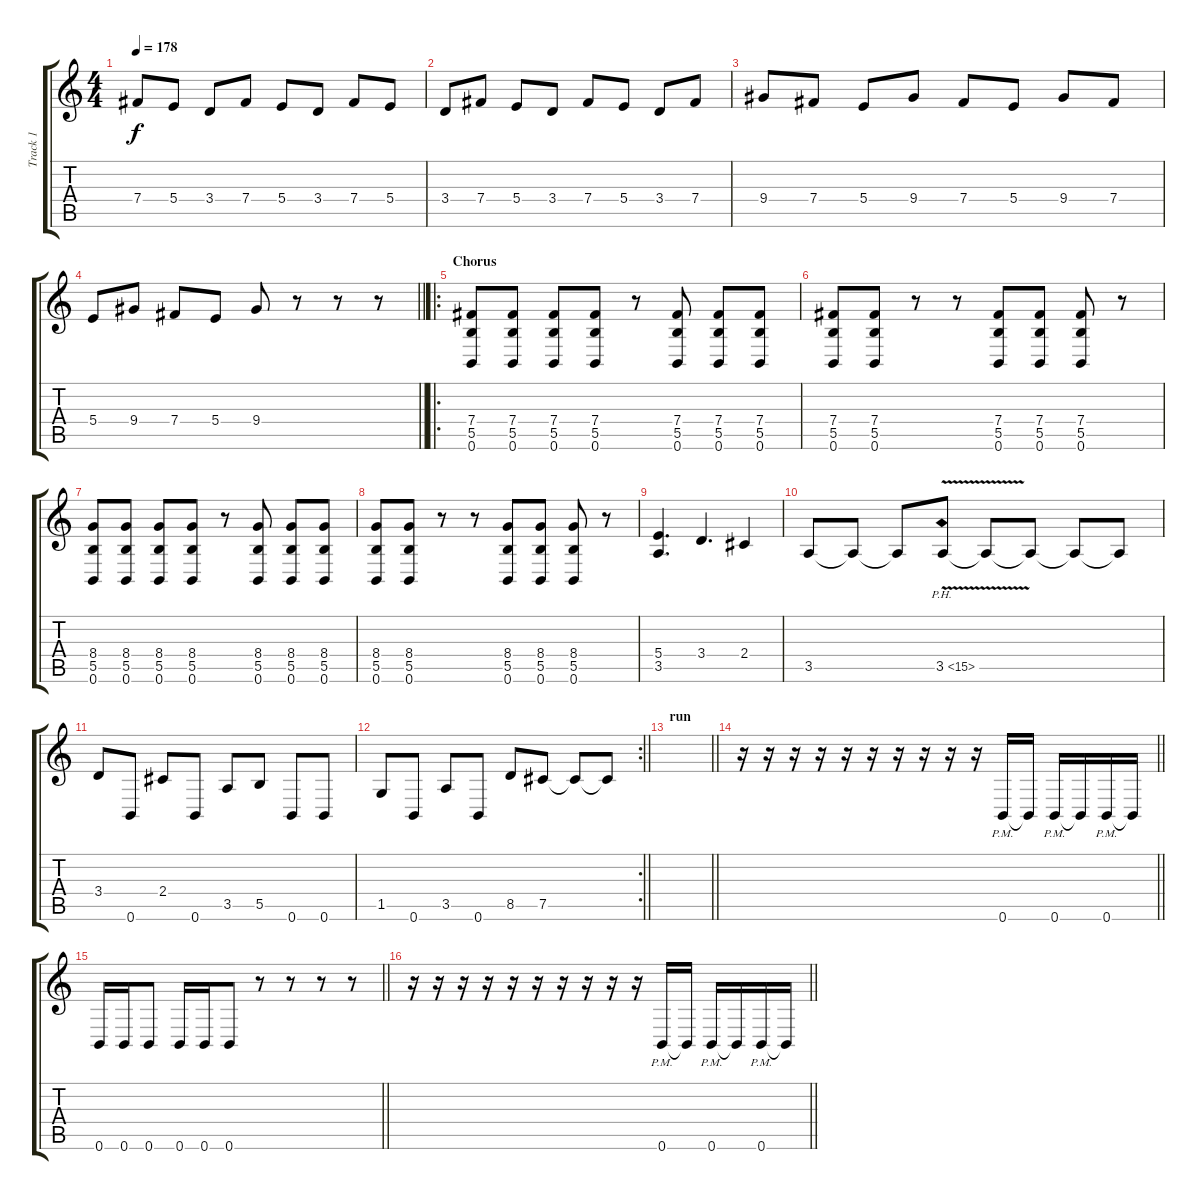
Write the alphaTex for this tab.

\track ("Track 1" "Track 1") {instrument distortionguitar}
\staff {score tabs}
\tuning (Db4 Ab3 E3 B2 Gb2 B1) {hide}
\ts (4 4)
\tempo 178
\clef g2
\ks c
7.4.8{dy f} 5.4.8 3.4.8 7.4.8 5.4.8 3.4.8 7.4.8 5.4.8 |
3.4.8 7.4.8 5.4.8 3.4.8 7.4.8 5.4.8 3.4.8 7.4.8 |
9.4.8 7.4.8 5.4.8 9.4.8 7.4.8 5.4.8 9.4.8 7.4.8 |
\barLineRight lightlight
5.4.8 9.4.8 7.4.8 5.4.8 9.4.8 r.8 r.8 r.8 |
\ro
\section ("" "Chorus")
(7.4 5.5 0.6).8 (7.4 5.5 0.6).8 (7.4 5.5 0.6).8 (7.4 5.5 0.6).8 r.8 (7.4 5.5 0.6).8 (7.4 5.5 0.6).8 (7.4 5.5 0.6).8 |
(7.4 5.5 0.6).8 (7.4 5.5 0.6).8 r.8 r.8 (7.4 5.5 0.6).8 (7.4 5.5 0.6).8 (7.4 5.5 0.6).8 r.8 |
(8.4 5.5 0.6).8 (8.4 5.5 0.6).8 (8.4 5.5 0.6).8 (8.4 5.5 0.6).8 r.8 (8.4 5.5 0.6).8 (8.4 5.5 0.6).8 (8.4 5.5 0.6).8 |
(8.4 5.5 0.6).8 (8.4 5.5 0.6).8 r.8 r.8 (8.4 5.5 0.6).8 (8.4 5.5 0.6).8 (8.4 5.5 0.6).8 r.8 |
(5.4 3.5).4{d} 3.4.4{d} 2.4.4 |
3.5.8 3.5{t}.8 3.5{t}.8 3.5{ph 12 v}.8 3.5{t}.8 3.5{t}.8 3.5{t}.8 3.5{t}.8 |
3.4.8 0.6.8 2.4.8 0.6.8 3.5.8 5.5.8 0.6.8 0.6.8 |
\rc 2
\barLineRight lightlight
1.5.8 0.6.8 3.5.8 0.6.8 8.5.8 7.5.8 7.5{t}.8 7.5{t}.8 |
\section ("" "run")
\barLineRight lightlight
|
\barLineRight lightlight
r.16 r.16 r.16 r.16 r.16 r.16 r.16 r.16 r.16 r.16 0.6{pm}.16 0.6{t}.16 0.6{pm}.16 0.6{t}.16 0.6{pm}.16 0.6{t}.16 |
\barLineRight lightlight
0.6.16 0.6.16 0.6.8 0.6.16 0.6.16 0.6.8 r.8 r.8 r.8 r.8 |
\barLineRight lightlight
r.16 r.16 r.16 r.16 r.16 r.16 r.16 r.16 r.16 r.16 0.6{pm}.16 0.6{t}.16 0.6{pm}.16 0.6{t}.16 0.6{pm}.16 0.6{t}.16
